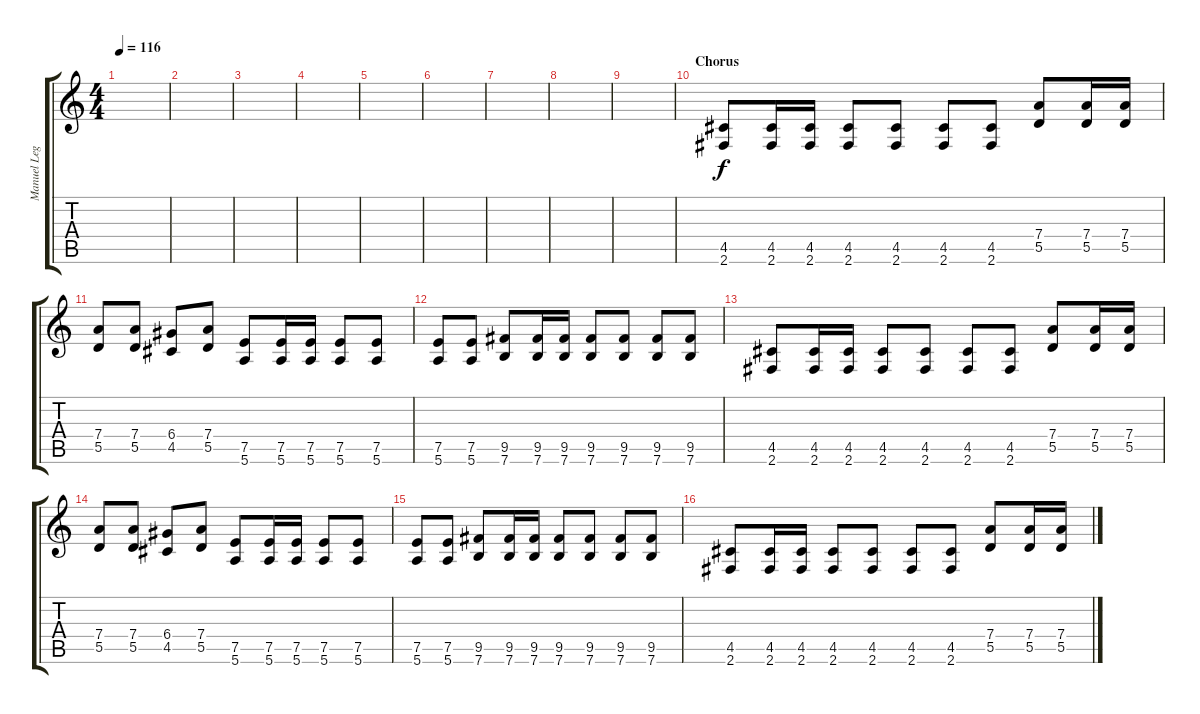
\track ("Manuel Legarda 2" "Manuel Leg") {instrument distortionguitar}
\staff {score tabs}
\tuning (E4 B3 G3 D3 A2 E2) {hide}
\ts (4 4)
\tempo 116
\clef g2
\ks c
|
|
|
|
|
|
|
|
|
\section ("" "Chorus")
(4.5 2.6).8 (4.5 2.6).16 (4.5 2.6).16 (4.5 2.6).8 (4.5 2.6).8 (4.5 2.6).8 (4.5 2.6).8 (7.4 5.5).8 (7.4 5.5).16 (7.4 5.5).16 |
(7.4 5.5).8 (7.4 5.5).8 (6.4 4.5).8 (7.4 5.5).8 (7.5 5.6).8 (7.5 5.6).16 (7.5 5.6).16 (7.5 5.6).8 (7.5 5.6).8 |
(7.5 5.6).8 (7.5 5.6).8 (9.5 7.6).8 (9.5 7.6).16 (9.5 7.6).16 (9.5 7.6).8 (9.5 7.6).8 (9.5 7.6).8 (9.5 7.6).8 |
(4.5 2.6).8 (4.5 2.6).16 (4.5 2.6).16 (4.5 2.6).8 (4.5 2.6).8 (4.5 2.6).8 (4.5 2.6).8 (7.4 5.5).8 (7.4 5.5).16 (7.4 5.5).16 |
(7.4 5.5).8 (7.4 5.5).8 (6.4 4.5).8 (7.4 5.5).8 (7.5 5.6).8 (7.5 5.6).16 (7.5 5.6).16 (7.5 5.6).8 (7.5 5.6).8 |
(7.5 5.6).8 (7.5 5.6).8 (9.5 7.6).8 (9.5 7.6).16 (9.5 7.6).16 (9.5 7.6).8 (9.5 7.6).8 (9.5 7.6).8 (9.5 7.6).8 |
(4.5 2.6).8 (4.5 2.6).16 (4.5 2.6).16 (4.5 2.6).8 (4.5 2.6).8 (4.5 2.6).8 (4.5 2.6).8 (7.4 5.5).8 (7.4 5.5).16 (7.4 5.5).16
